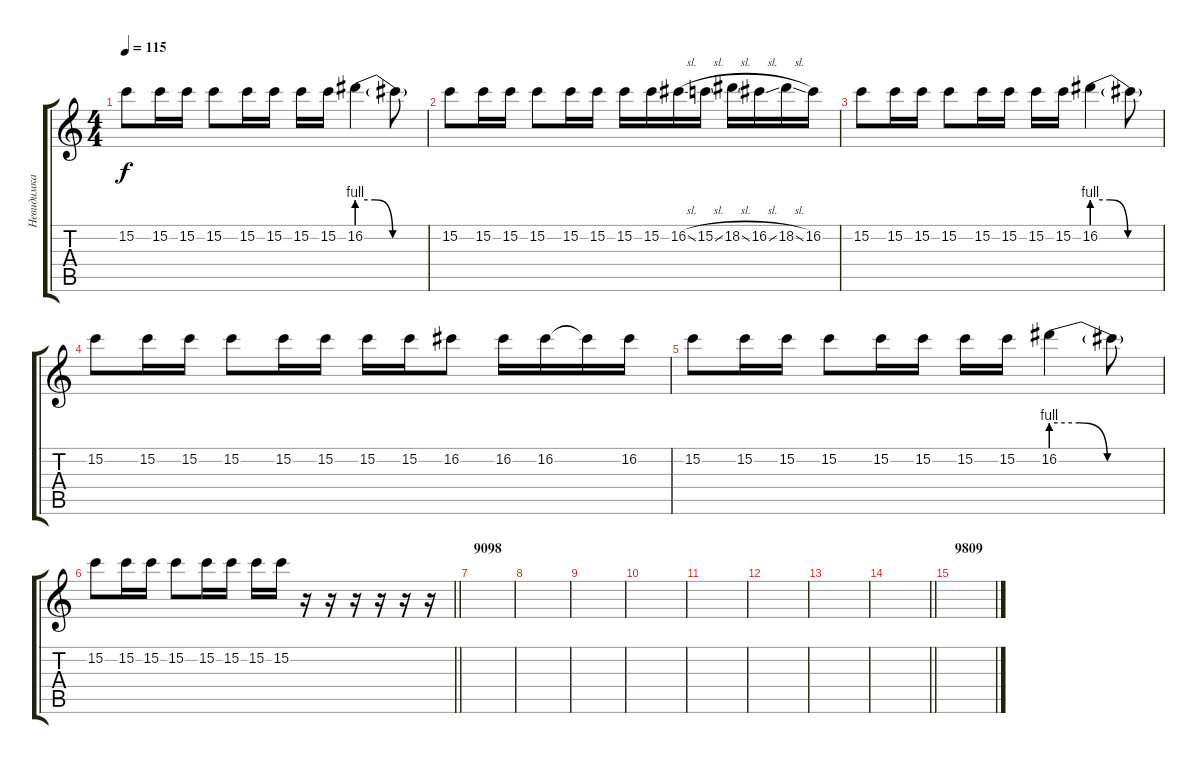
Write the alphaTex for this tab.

\track ("Невидимка" "Невидимка") {instrument distortionguitar}
\staff {score tabs}
\tuning (D4 A3 F3 C3 G2 C2) {hide}
\ts (4 4)
\tempo 115
\clef g2
\ks c
15.2.8{dy f} 15.2.16 15.2.16 15.2.8 15.2.16 15.2.16 15.2.16 15.2.16 16.2{be (custom 0 4 15 4 30 0 60 0)}.4 16.2{t}.8 |
15.2.8 15.2.16 15.2.16 15.2.8 15.2.16 15.2.16 15.2.16 15.2.16 16.2{sl}.16 15.2{sl}.16 18.2{sl}.16 16.2{sl}.16 18.2{sl}.16 16.2.16 |
15.2.8 15.2.16 15.2.16 15.2.8 15.2.16 15.2.16 15.2.16 15.2.16 16.2{be (custom 0 4 15 4 30 0 60 0)}.4 16.2{t}.8 |
15.2.8 15.2.16 15.2.16 15.2.8 15.2.16 15.2.16 15.2.16 15.2.16 16.2.8 16.2.16 16.2.16 16.2{t}.16 16.2.16 |
15.2.8 15.2.16 15.2.16 15.2.8 15.2.16 15.2.16 15.2.16 15.2.16 16.2{be (custom 0 4 15 4 30 0 60 0)}.4 16.2{t}.8 |
\barLineRight lightlight
15.2.8 15.2.16 15.2.16 15.2.8 15.2.16 15.2.16 15.2.16 15.2.16 r.16 r.16 r.16 r.16 r.16 r.16 |
\section ("" "9098")
|
|
|
|
|
|
|
\barLineRight lightlight
|
\section ("" "9809")
